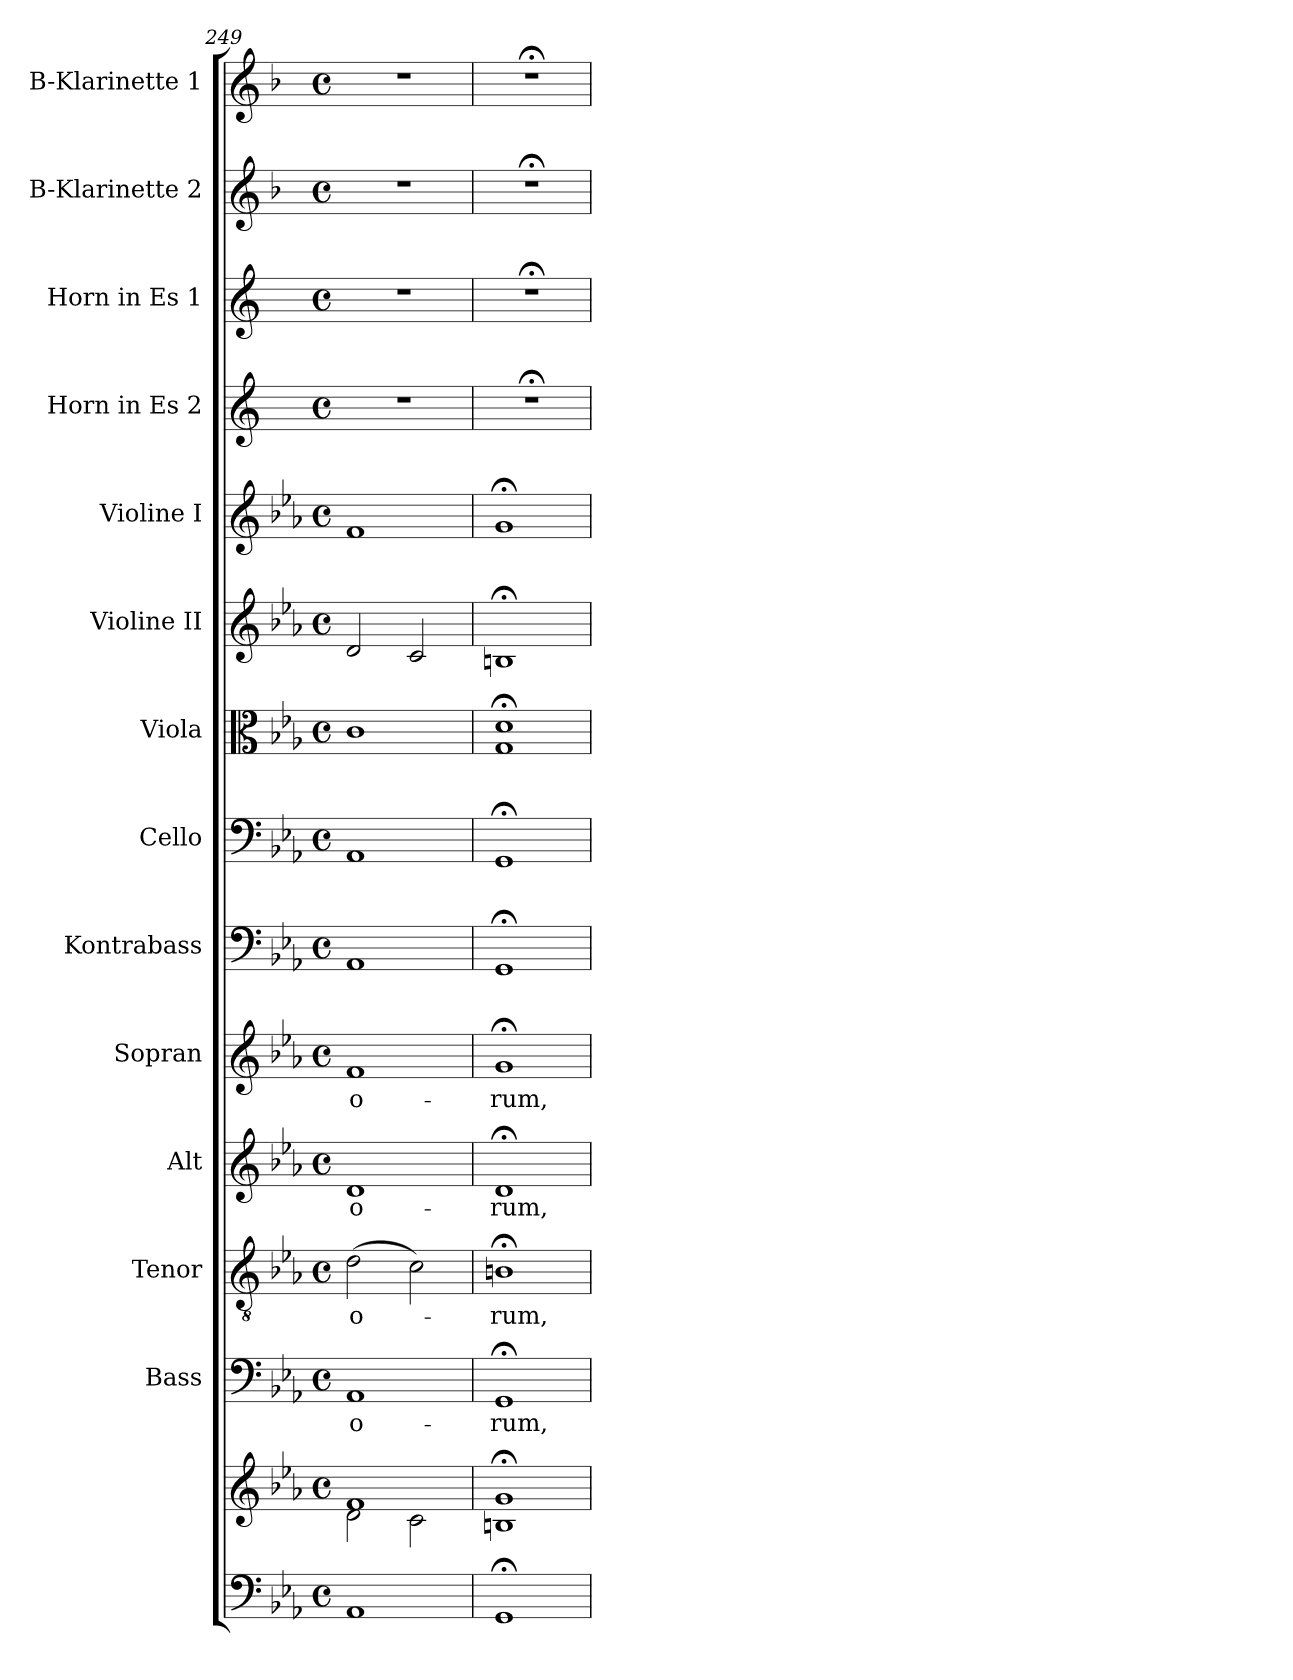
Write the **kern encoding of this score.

**kern	**kern	**kern	**text	**kern	**text	**kern	**text	**kern	**text	**kern	**kern	**kern	**kern	**kern	**kern	**kern	**kern	**kern
*part14	*part14	*part13	*part13	*part12	*part12	*part11	*part11	*part10	*part10	*part9	*part8	*part7	*part6	*part5	*part4	*part3	*part2	*part1
*staff15	*staff14	*staff13	*staff13	*staff12	*staff12	*staff11	*staff11	*staff10	*staff10	*staff9	*staff8	*staff7	*staff6	*staff5	*staff4	*staff3	*staff2	*staff1
*	*	*I"Bass	*	*I"Tenor	*	*I"Alt	*	*I"Sopran	*	*I"Kontrabass	*I"Cello	*I"Viola	*I"Violine II	*I"Violine I	*I"Horn in Es 2	*I"Horn in Es 1	*I"B-Klarinette 2	*I"B-Klarinette 1
*	*	*I'B.	*	*I'T.	*	*I'A.	*	*I'S.	*	*I'Kb.	*	*I'Vla.	*I'Vl. II	*I'Vl. I	*I'Hrn. 2	*I'Hrn. 1	*I'Kl. 2	*I'Kl. 1
*clefF4	*clefG2	*clefF4	*	*clefGv2	*	*clefG2	*	*clefG2	*	*clefF4	*clefF4	*clefC3	*clefG2	*clefG2	*clefG2	*clefG2	*clefG2	*clefG2
*	*	*	*	*	*	*	*	*	*	*ITrd7c12	*	*	*	*	*ITrd5c9	*ITrd5c9	*ITrd1c2	*ITrd1c2
*k[b-e-a-]	*k[b-e-a-]	*k[b-e-a-]	*	*k[b-e-a-]	*	*k[b-e-a-]	*	*k[b-e-a-]	*	*k[b-e-a-]	*k[b-e-a-]	*k[b-e-a-]	*k[b-e-a-]	*k[b-e-a-]	*k[b-e-a-]	*k[b-e-a-]	*k[b-e-a-]	*k[b-e-a-]
*E-:	*E-:	*E-:	*	*E-:	*	*E-:	*	*E-:	*	*E-:	*E-:	*E-:	*E-:	*E-:	*E-:	*E-:	*E-:	*E-:
*M4/4	*M4/4	*M4/4	*	*M4/4	*	*M4/4	*	*M4/4	*	*M4/4	*M4/4	*M4/4	*M4/4	*M4/4	*M4/4	*M4/4	*M4/4	*M4/4
*met(c)	*met(c)	*met(c)	*	*met(c)	*	*met(c)	*	*met(c)	*	*met(c)	*met(c)	*met(c)	*met(c)	*met(c)	*met(c)	*met(c)	*met(c)	*met(c)
=249	=249	=249	=249	=249	=249	=249	=249	=249	=249	=249	=249	=249	=249	=249	=249	=249	=249	=249
*	*^	*	*	*	*	*	*	*	*	*	*	*	*	*	*	*	*	*
!	!	!	!	!LO:LY:b	!	!LO:LY:b	!	!LO:LY:b	!	!LO:LY:b	!	!	!	!	!	!	!	!	!
1AA-	1f	2d\	1AA-	-o-	(>2d\	-o-	1d	-o-	1f	-o-	1AAA-	1AA-	1c	2d/	1f	1r	1r	1r	1r
.	.	2c\	.	.	2c\)	.	.	.	.	.	.	.	.	2c/	.	.	.	.	.
=250	=250	=250	=250	=250	=250	=250	=250	=250	=250	=250	=250	=250	=250	=250	=250	=250	=250	=250	=250
!	!	!	!	!LO:LY:b	!	!LO:LY:b	!	!LO:LY:b	!	!LO:LY:b	!	!	!	!	!	!	!	!	!
1GG;	1g;<	1Bn	1GG;<	-rum,	1Bn;<	-rum,	1d;<	-rum,	1g;<	-rum,	1GGG;<	1GG;<	1G;< 1d;<	1Bn;<	1g;<	1r;<	1r;<	1r;<	1r;<
*	*v	*v	*	*	*	*	*	*	*	*	*	*	*	*	*	*	*	*	*
=	=	=	=	=	=	=	=	=	=	=	=	=	=	=	=	=	=	=
*-	*-	*-	*-	*-	*-	*-	*-	*-	*-	*-	*-	*-	*-	*-	*-	*-	*-	*-
